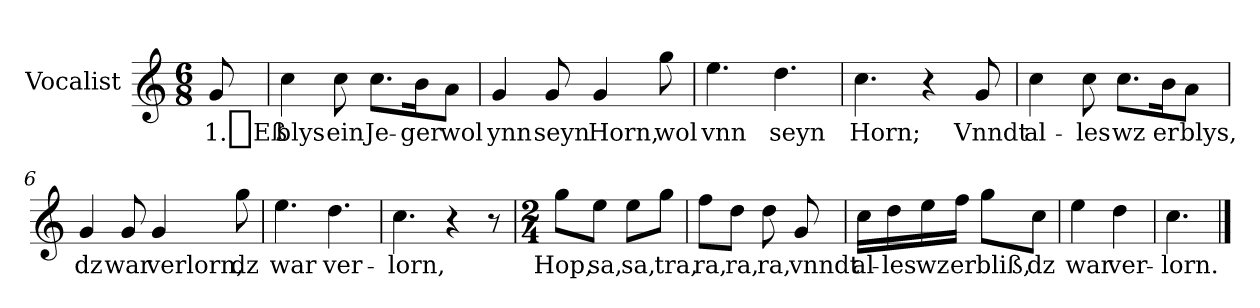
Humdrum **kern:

**kern	**text
*part1	*part1
*staff1	*staff1
*I"Vocalist	*
*k[]	*
*C:	*
*M6/8	*
=	=
8g	1._Eß
=1	=1
4cc	blys
8cc	ein
8.ccL	Je-
16bK	-ger
8aJ	wol
=2	=2
4g	ynn
8g	seyn
4g	Horn,
8gg	wol
=3	=3
4.ee	vnn
4.dd	seyn
=4	=4
4.cc	Horn;
4r	.
8g	Vnndt
=5	=5
4cc	al-
8cc	-les
8.ccL	wz
16bK	er
8aJ	blys,
=6	=6
4g	dz
8g	war
4g	verlorn,
8gg	dz
=7	=7
4.ee	war
4.dd	ver-
=8	=8
4.cc	-lorn,
4r	.
8r	.
=9	=9
*M2/4	*
8ggL	Hop,
8eeJ	sa,
8eeL	sa,
8ggJ	tra,
=10	=10
8ffL	ra,
8ddJ	ra,
8dd	ra,
8g	vnndt
=11	=11
16ccLL	al-
16dd	-les
16ee	wz
16ffJJ	er
8ggL	bliß,
8ccJ	dz
=12	=12
4ee	war
4dd	ver-
=13	=13
4.cc	-lorn.
==	==
*-	*-
